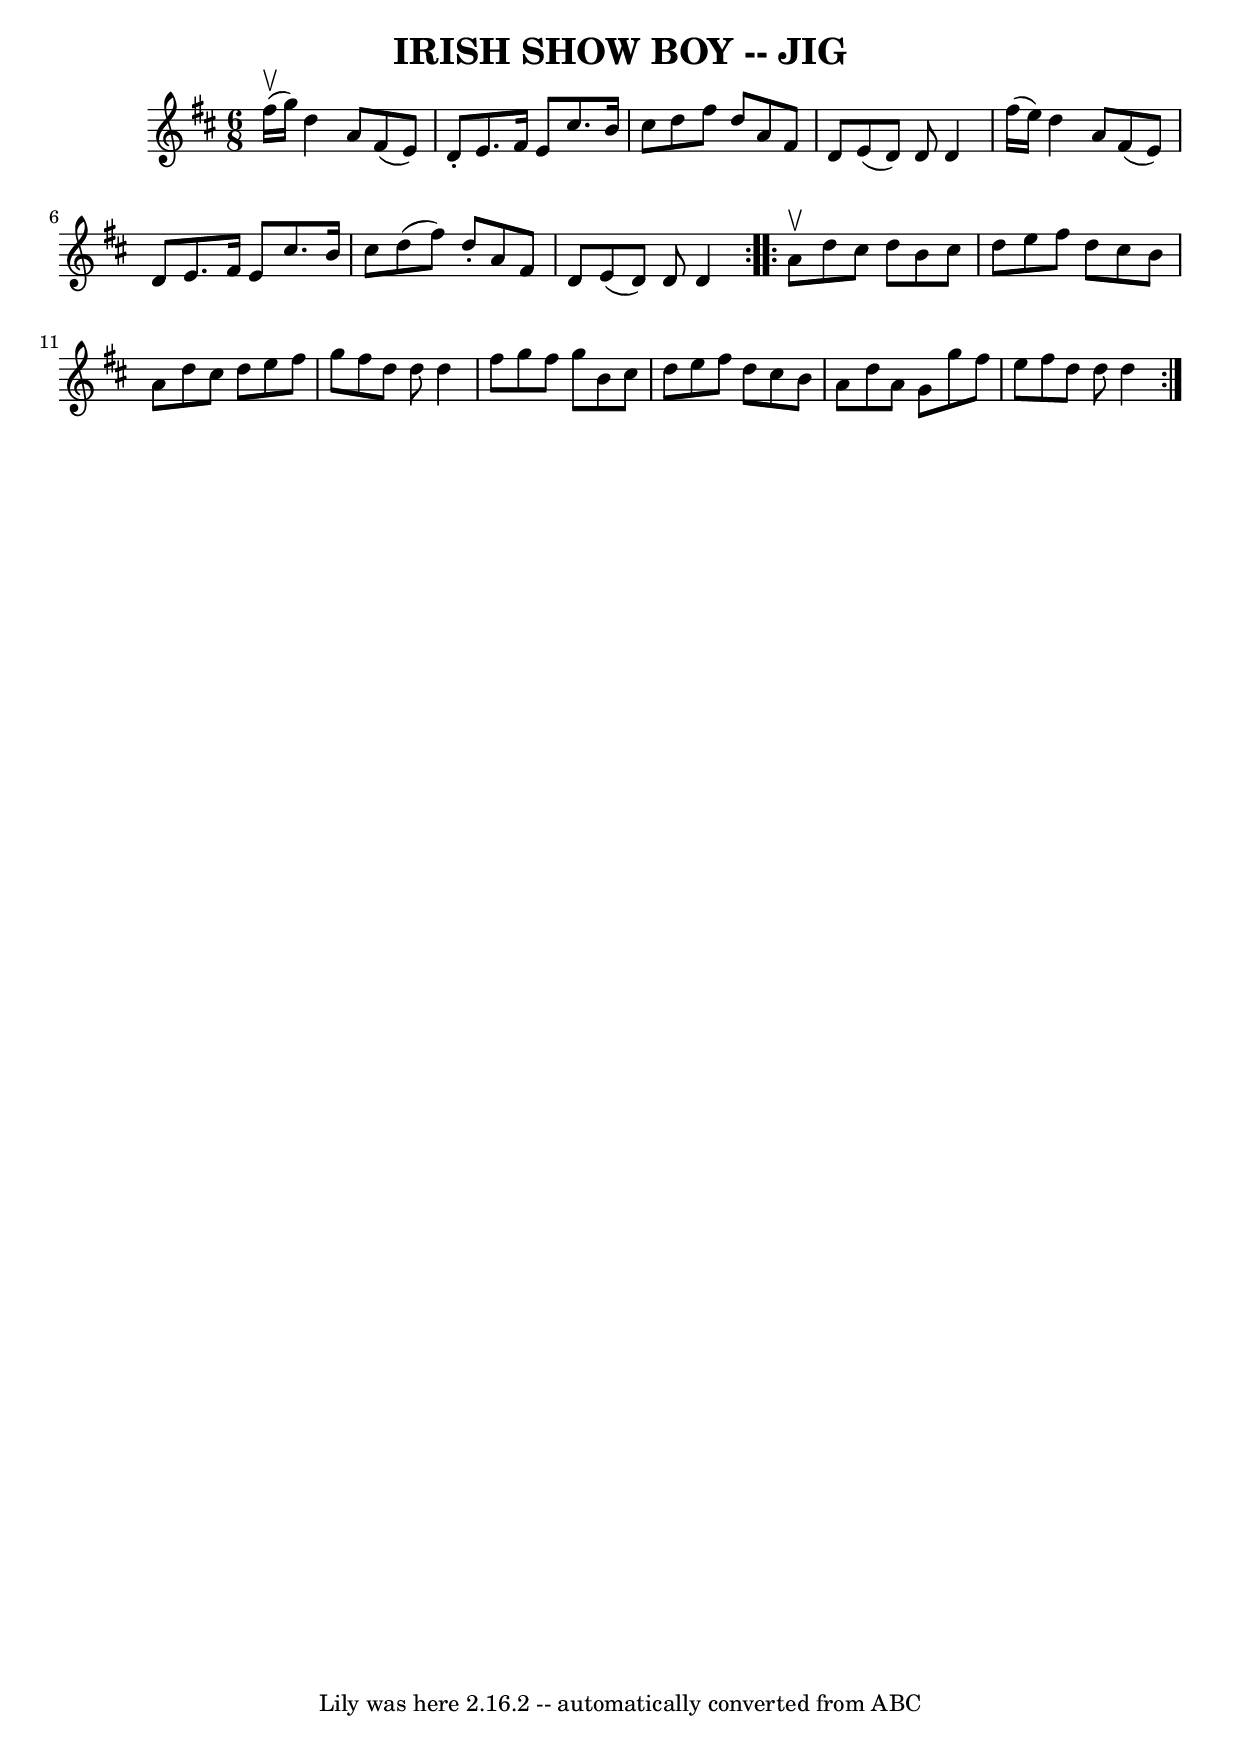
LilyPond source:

\version "2.16.2"
\include "Mammoth.ily"
\header {
  %% book = "Ryan's Mammoth Collection of Fiddle Tunes"
  crossRefNumber = "1"
  footnotes = ""
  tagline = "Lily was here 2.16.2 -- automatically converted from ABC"
  title = "IRISH SHOW BOY -- JIG"

}
voicedefault =  {



  \repeat volta 2 {

    \time 6/8 
    \key d \major     fis''16 (^\upbow g''16)        |
    d''4       a'8 fis'8 (e'8) d'8-.    |
    e'8. fis'16 e'8         cis''8. b'16 cis''8     |
    d''8 fis''8 d''8 a'8 fis'8       d'8     |
    e'8 (d'8) d'8 d'4 fis''16 (e''16)        |
    d''4 a'8 fis'8 (e'8) d'8    |
    e'8. fis'16       e'8 cis''8. b'16 cis''8     |
    d''8 (fis''8) d''8-.       a'8 fis'8 d'8     |
    e'8 (d'8) d'8 d'4    
  }     

  \repeat volta 2 {     a'8^\upbow        |
    d''8 cis''8 d''8 b'8       cis''8 d''8     |
    e''8 fis''8 d''8 cis''8 b'8 a'8    |
    d''8 cis''8 d''8 e''8 fis''8 g''8    |
         fis''8 d''8 d''8 d''4 fis''8         |
    g''8 fis''8         g''8 b'8 cis''8 d''8     |
    e''8 fis''8 d''8 cis''8         b'8 a'8     |
    d''8 a'8 g'8 g''8 fis''8 e''8     |
    fis''8 d''8 d''8 d''4    
  }   

}

\score{
  <<

    \context Staff="default"
    {
      \voicedefault 
      
    }

  >>
  \layout {
    
  }
  \midi {
  }

}
